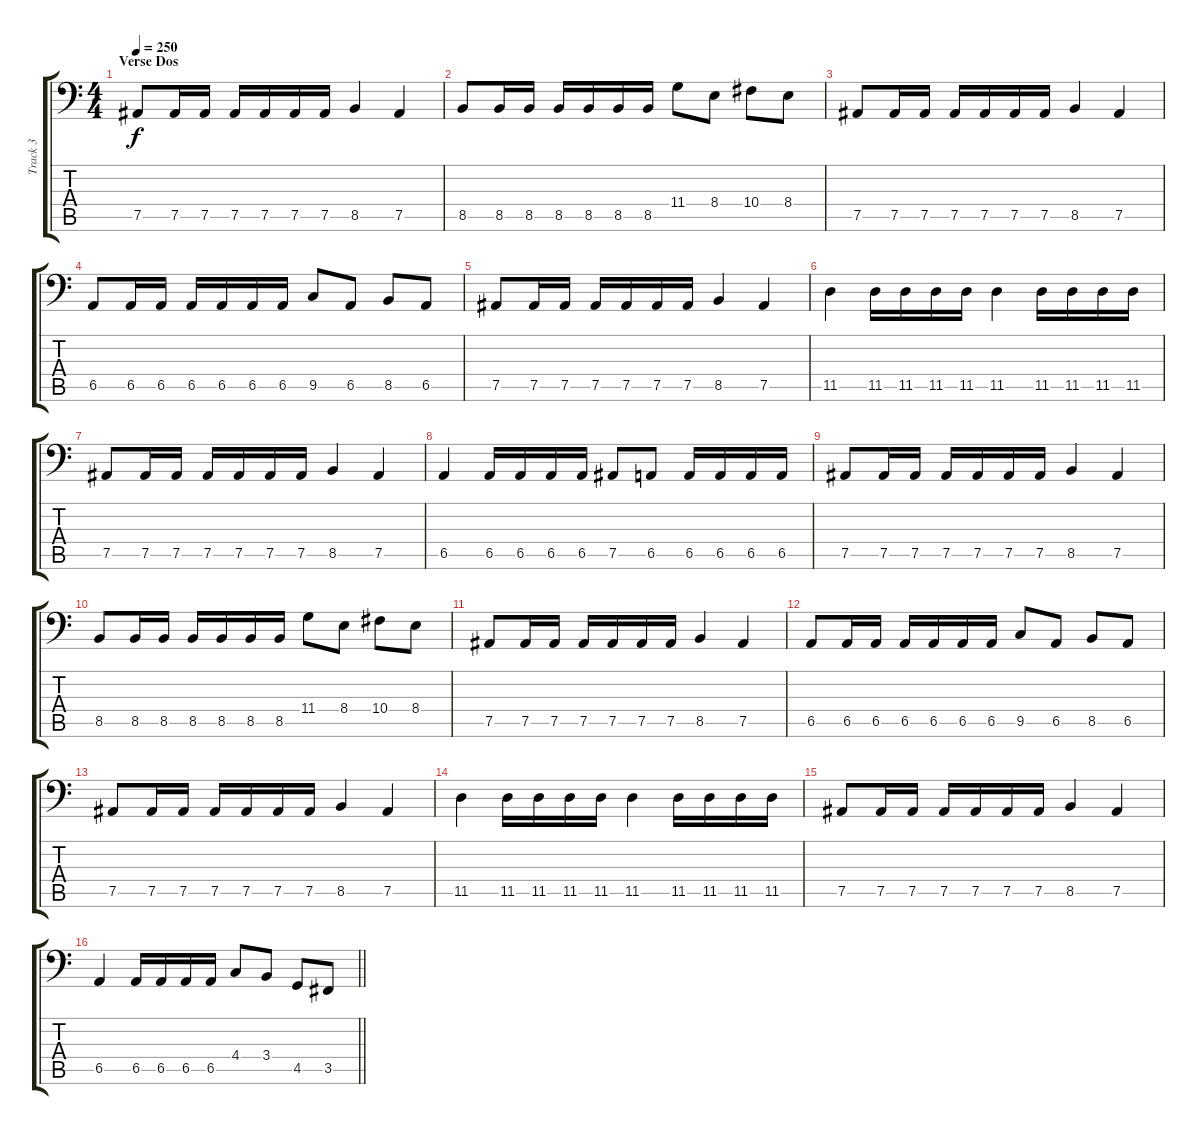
\track ("Track 3" "Track 3") {instrument electricbassfinger}
\staff {score tabs}
\tuning (B2 Gb2 Db2 Ab1 Eb1 Bb0) {hide}
\ts (4 4)
\section ("" "Verse Dos")
\tempo 250
\clef f4
\ks c
7.5.8{dy f} 7.5.16 7.5.16 7.5.16 7.5.16 7.5.16 7.5.16 8.5.4 7.5.4 |
8.5.8 8.5.16 8.5.16 8.5.16 8.5.16 8.5.16 8.5.16 11.4.8 8.4.8 10.4.8 8.4.8 |
7.5.8 7.5.16 7.5.16 7.5.16 7.5.16 7.5.16 7.5.16 8.5.4 7.5.4 |
6.5.8 6.5.16 6.5.16 6.5.16 6.5.16 6.5.16 6.5.16 9.5.8 6.5.8 8.5.8 6.5.8 |
7.5.8 7.5.16 7.5.16 7.5.16 7.5.16 7.5.16 7.5.16 8.5.4 7.5.4 |
11.5.4 11.5.16 11.5.16 11.5.16 11.5.16 11.5.4 11.5.16 11.5.16 11.5.16 11.5.16 |
7.5.8 7.5.16 7.5.16 7.5.16 7.5.16 7.5.16 7.5.16 8.5.4 7.5.4 |
6.5.4 6.5.16 6.5.16 6.5.16 6.5.16 7.5.8 6.5.8 6.5.16 6.5.16 6.5.16 6.5.16 |
7.5.8 7.5.16 7.5.16 7.5.16 7.5.16 7.5.16 7.5.16 8.5.4 7.5.4 |
8.5.8 8.5.16 8.5.16 8.5.16 8.5.16 8.5.16 8.5.16 11.4.8 8.4.8 10.4.8 8.4.8 |
7.5.8 7.5.16 7.5.16 7.5.16 7.5.16 7.5.16 7.5.16 8.5.4 7.5.4 |
6.5.8 6.5.16 6.5.16 6.5.16 6.5.16 6.5.16 6.5.16 9.5.8 6.5.8 8.5.8 6.5.8 |
7.5.8 7.5.16 7.5.16 7.5.16 7.5.16 7.5.16 7.5.16 8.5.4 7.5.4 |
11.5.4 11.5.16 11.5.16 11.5.16 11.5.16 11.5.4 11.5.16 11.5.16 11.5.16 11.5.16 |
7.5.8 7.5.16 7.5.16 7.5.16 7.5.16 7.5.16 7.5.16 8.5.4 7.5.4 |
\barLineRight lightlight
6.5.4 6.5.16 6.5.16 6.5.16 6.5.16 4.4.8 3.4.8 4.5.8 3.5.8
